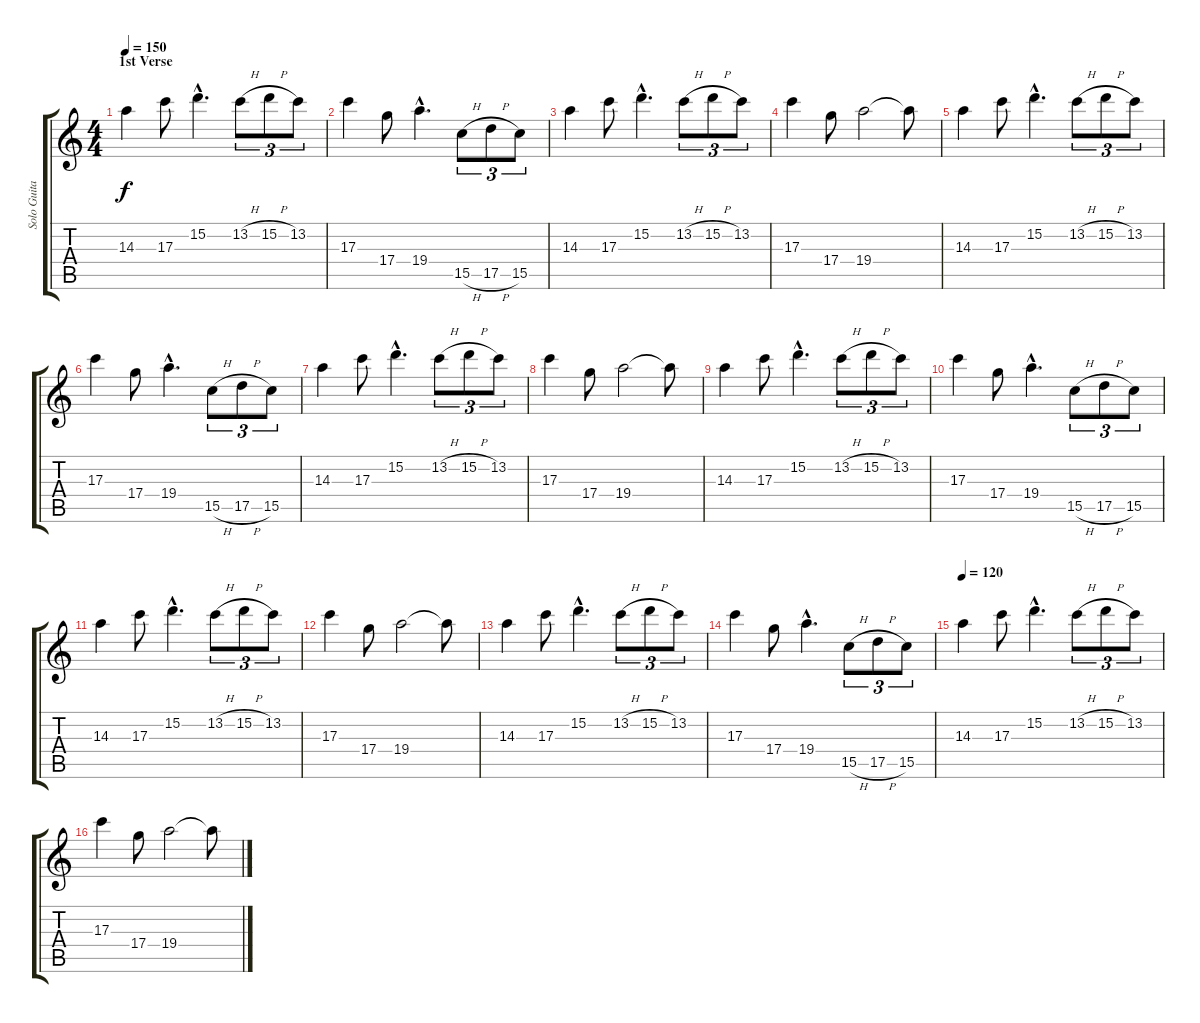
\track ("Solo Guitar" "Solo Guita") {instrument distortionguitar}
\staff {score tabs}
\tuning (E4 B3 G3 D3 A2 E2) {hide}
\ts (4 4)
\section ("" "1st Verse")
\tempo 150
\clef g2
\ks c
14.3.4{dy f} 17.3.8 15.2{hac}.4{d} 13.2{h}.8{tu (3 2)} 15.2{h}.8{tu (3 2)} 13.2.8{tu (3 2)} |
17.3.4 17.4.8 19.4{hac}.4{d} 15.5{h}.8{tu (3 2)} 17.5{h}.8{tu (3 2)} 15.5.8{tu (3 2)} |
14.3.4 17.3.8 15.2{hac}.4{d} 13.2{h}.8{tu (3 2)} 15.2{h}.8{tu (3 2)} 13.2.8{tu (3 2)} |
17.3.4 17.4.8 19.4.2 19.4{t}.8 |
14.3.4 17.3.8 15.2{hac}.4{d} 13.2{h}.8{tu (3 2)} 15.2{h}.8{tu (3 2)} 13.2.8{tu (3 2)} |
17.3.4 17.4.8 19.4{hac}.4{d} 15.5{h}.8{tu (3 2)} 17.5{h}.8{tu (3 2)} 15.5.8{tu (3 2)} |
14.3.4 17.3.8 15.2{hac}.4{d} 13.2{h}.8{tu (3 2)} 15.2{h}.8{tu (3 2)} 13.2.8{tu (3 2)} |
17.3.4 17.4.8 19.4.2 19.4{t}.8 |
14.3.4 17.3.8 15.2{hac}.4{d} 13.2{h}.8{tu (3 2)} 15.2{h}.8{tu (3 2)} 13.2.8{tu (3 2)} |
17.3.4 17.4.8 19.4{hac}.4{d} 15.5{h}.8{tu (3 2)} 17.5{h}.8{tu (3 2)} 15.5.8{tu (3 2)} |
14.3.4 17.3.8 15.2{hac}.4{d} 13.2{h}.8{tu (3 2)} 15.2{h}.8{tu (3 2)} 13.2.8{tu (3 2)} |
17.3.4 17.4.8 19.4.2 19.4{t}.8 |
14.3.4 17.3.8 15.2{hac}.4{d} 13.2{h}.8{tu (3 2)} 15.2{h}.8{tu (3 2)} 13.2.8{tu (3 2)} |
17.3.4 17.4.8 19.4{hac}.4{d} 15.5{h}.8{tu (3 2)} 17.5{h}.8{tu (3 2)} 15.5.8{tu (3 2)} |
\tempo 120
14.3.4 17.3.8 15.2{hac}.4{d} 13.2{h}.8{tu (3 2)} 15.2{h}.8{tu (3 2)} 13.2.8{tu (3 2)} |
17.3.4 17.4.8 19.4.2 19.4{t}.8
